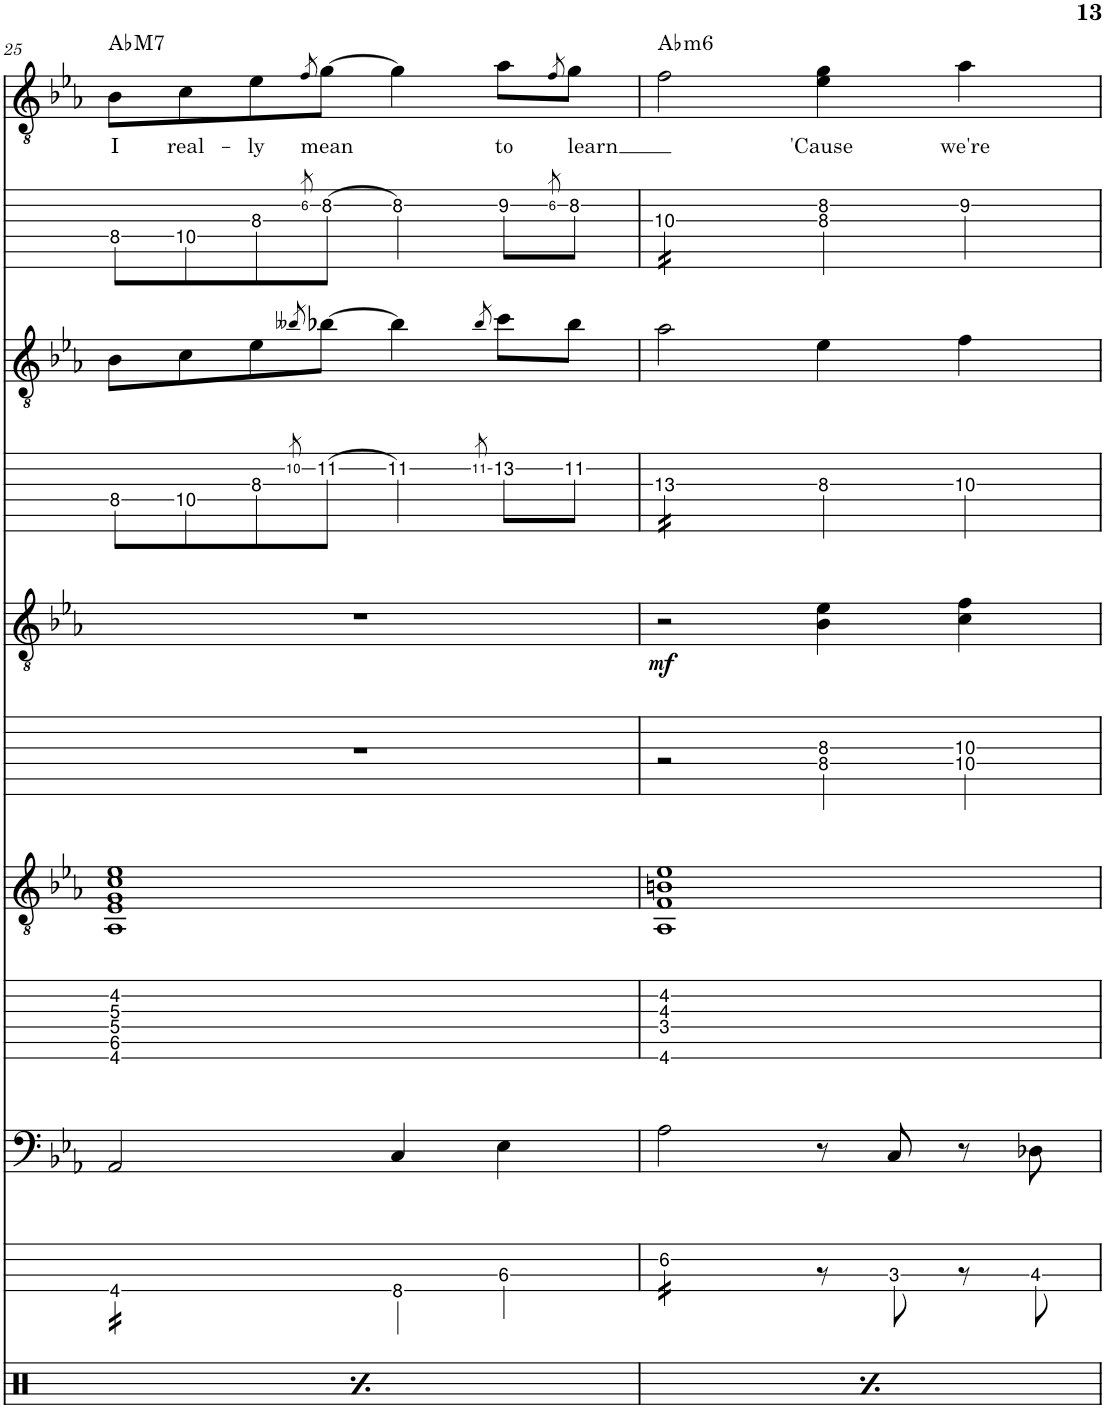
**kern	**kern	**kern	**kern	**kern	**kern	**kern	**dynam	**kern	**kern	**kern	**kern	**text	**harte
*part6	*part5	*part5	*part4	*part4	*part3	*part3	*part3	*part2	*part2	*part1	*part1	*part1	*part1
*staff11	*staff10	*staff9	*staff8	*staff7	*staff6	*staff5	*staff5/6	*staff4	*staff3	*staff2	*staff1	*staff1	*
*I"Drumset	*I"Acoustic Bass	*	*I"Acoustic Guitar 4	*	*I"Acoustic Guitar 2	*	*	*I"Acoustic Guitar 3	*	*I"Acoustic Guitar 1	*	*	*
*	*	*	*I'Ac Gtr	*	*I'Ac Gtr	*	*	*I'Ac Gtr	*	*I'Ac Gtr	*	*	*
!!LO:PB:g=z
*clefX	*	*clefF4	*	*clefGv2	*	*clefGv2	*	*	*clefGv2	*	*clefGv2	*	*
*	*Trd7c12	*Trd7c12	*	*	*	*	*	*	*	*	*	*	*
*k[]	*k[b-e-a-]	*k[b-e-a-]	*k[b-e-a-]	*k[b-e-a-]	*k[b-e-a-]	*k[b-e-a-]	*	*k[b-e-a-]	*k[b-e-a-]	*k[b-e-a-]	*k[b-e-a-]	*	*
*M4/4	*M4/4	*M4/4	*M4/4	*M4/4	*M4/4	*M4/4	*	*M4/4	*M4/4	*M4/4	*M4/4	*	*
=25	=25	=25	=25	=25	=25	=25	=25	=25	=25	=25	=25	=25	=25
*^	*	*	*	*	*	*	*	*	*	*	*	*	*
!	!	!	!	!	!	!	!	!	!	!	!	!	!LO:LY:b	!LO:H:kt=M7
8Rgg/L	4Rf\	2AA-\	2AA-/	1AA- 1E- 1G 1c 1e-	1AA- 1E- 1G 1c 1e-	1r	1r	.	8B-\L	8B-\L	8B-\L	8B-\L	I	Ab:maj7
!	!	!	!	!	!	!	!	!	!	!	!	!	!LO:LY:b	!
8Rgg/	.	.	.	.	.	.	.	.	8c\	8c\	8c\	8c\	real-	.
!	!	!	!	!	!	!	!	!	!	!	!	!	!LO:LY:b	!
8Rcc/	8Rd\L	.	.	.	.	.	.	.	8e-\	8e-\	8e-\	8e-\	-ly	.
.	.	.	.	.	.	.	.	.	8qb--/	8qb--X/	8qf/	8qf/	.	.
!	!	!	!	!	!	!	!	!	!	!	!	!	!LO:LY:b	!
8Rgg/J	8Rf\J	.	.	.	.	.	.	.	[8b-\J	[8b-X\J	[8g\J	[8g\J	mean	.
8Rgg/L	4Rf\	4C\	4C/	.	.	.	.	.	4b-\]	4b-\]	4g\]	4g\]	.	.
8Rgg/	.	.	.	.	.	.	.	.	.	.	.	.	.	.
.	.	.	.	.	.	.	.	.	8qb-/	8qb-/	.	.	.	.
!	!	!	!	!	!	!	!	!	!	!	!	!	!LO:LY:b	!
8Rcc/	4Rd\	4E-\	4E-\	.	.	.	.	.	8cc\L	8cc\L	8a-\L	8a-\L	to	.
.	.	.	.	.	.	.	.	.	.	.	8qf/	8qf/	.	.
!	!	!	!	!	!	!	!	!	!	!	!	!	!LO:LY:b	!
8Rgg/J	.	.	.	.	.	.	.	.	8b-\J	8b-\J	8g\J	8g\J	learn	.
=26	=26	=26	=26	=26	=26	=26	=26	=26	=26	=26	=26	=26	=26	=26
!	!	!	!	!	!	!	!	!LO:DY:b	!	!	!	!	!	!LO:H:kt=m6
8Rgg/L	4Rf\	2A-\	2A-\	1AA- 1F 1B 1e-	1AA- 1F 1Bn 1e-	2r	2r	mf	2a-\	2a-\	2f\	2f\	.	Ab:min6
8Rgg/	.	.	.	.	.	.	.	.	.	.	.	.	.	.
8Rcc/	8Rd\L	.	.	.	.	.	.	.	.	.	.	.	.	.
8Rgg/J	8Rf\J	.	.	.	.	.	.	.	.	.	.	.	.	.
!	!	!	!	!	!	!	!	!	!	!	!	!	!LO:LY:b	!
8Rgg/L	4Rf\	8r	8r	.	.	4B-\ 4e-\	4B-\ 4e-\	.	4e-\	4e-\	4e-\ 4g\	4e-\ 4g\	'Cause	.
8Rgg/	.	8C\	8C/	.	.	.	.	.	.	.	.	.	.	.
!	!	!	!	!	!	!	!	!	!	!	!	!	!LO:LY:b	!
8Rcc/	4Rd\	8r	8r	.	.	4c\ 4f\	4c\ 4f\	.	4f\	4f\	4a-\	4a-\	we're	.
8Rgg/J	.	8D-X\	8D-X\	.	.	.	.	.	.	.	.	.	.	.
*v	*v	*	*	*	*	*	*	*	*	*	*	*	*	*
=	=	=	=	=	=	=	=	=	=	=	=	=	=
*-	*-	*-	*-	*-	*-	*-	*-	*-	*-	*-	*-	*-	*-
